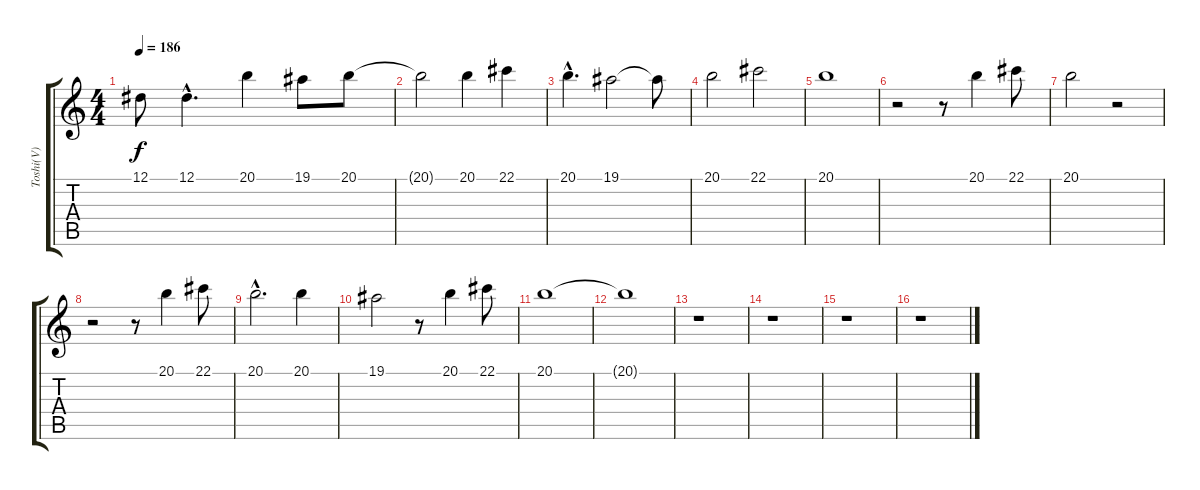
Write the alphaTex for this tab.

\track ("Toshi(V)" "Toshi(V)") {instrument tenorsax}
\staff {score tabs}
\tuning (Eb4 Bb3 Gb3 Db3 Ab2 Eb2) {hide}
\ts (4 4)
\tempo 186
\clef g2
\ks c
12.1.8{dy f} 12.1{hac}.4{d} 20.1.4 19.1.8 20.1.8 |
20.1{t}.2 20.1.4 22.1.4 |
20.1{hac}.4{d} 19.1.2 19.1{t}.8 |
20.1.2 22.1.2 |
20.1.1 |
r.2 r.8 20.1.4 22.1.8 |
20.1.2 r.2 |
r.2 r.8 20.1.4 22.1.8 |
20.1{hac}.2{d} 20.1.4 |
19.1.2 r.8 20.1.4 22.1.8 |
20.1.1 |
20.1{t}.1 |
r.1 |
r.1 |
r.1 |
r.1
